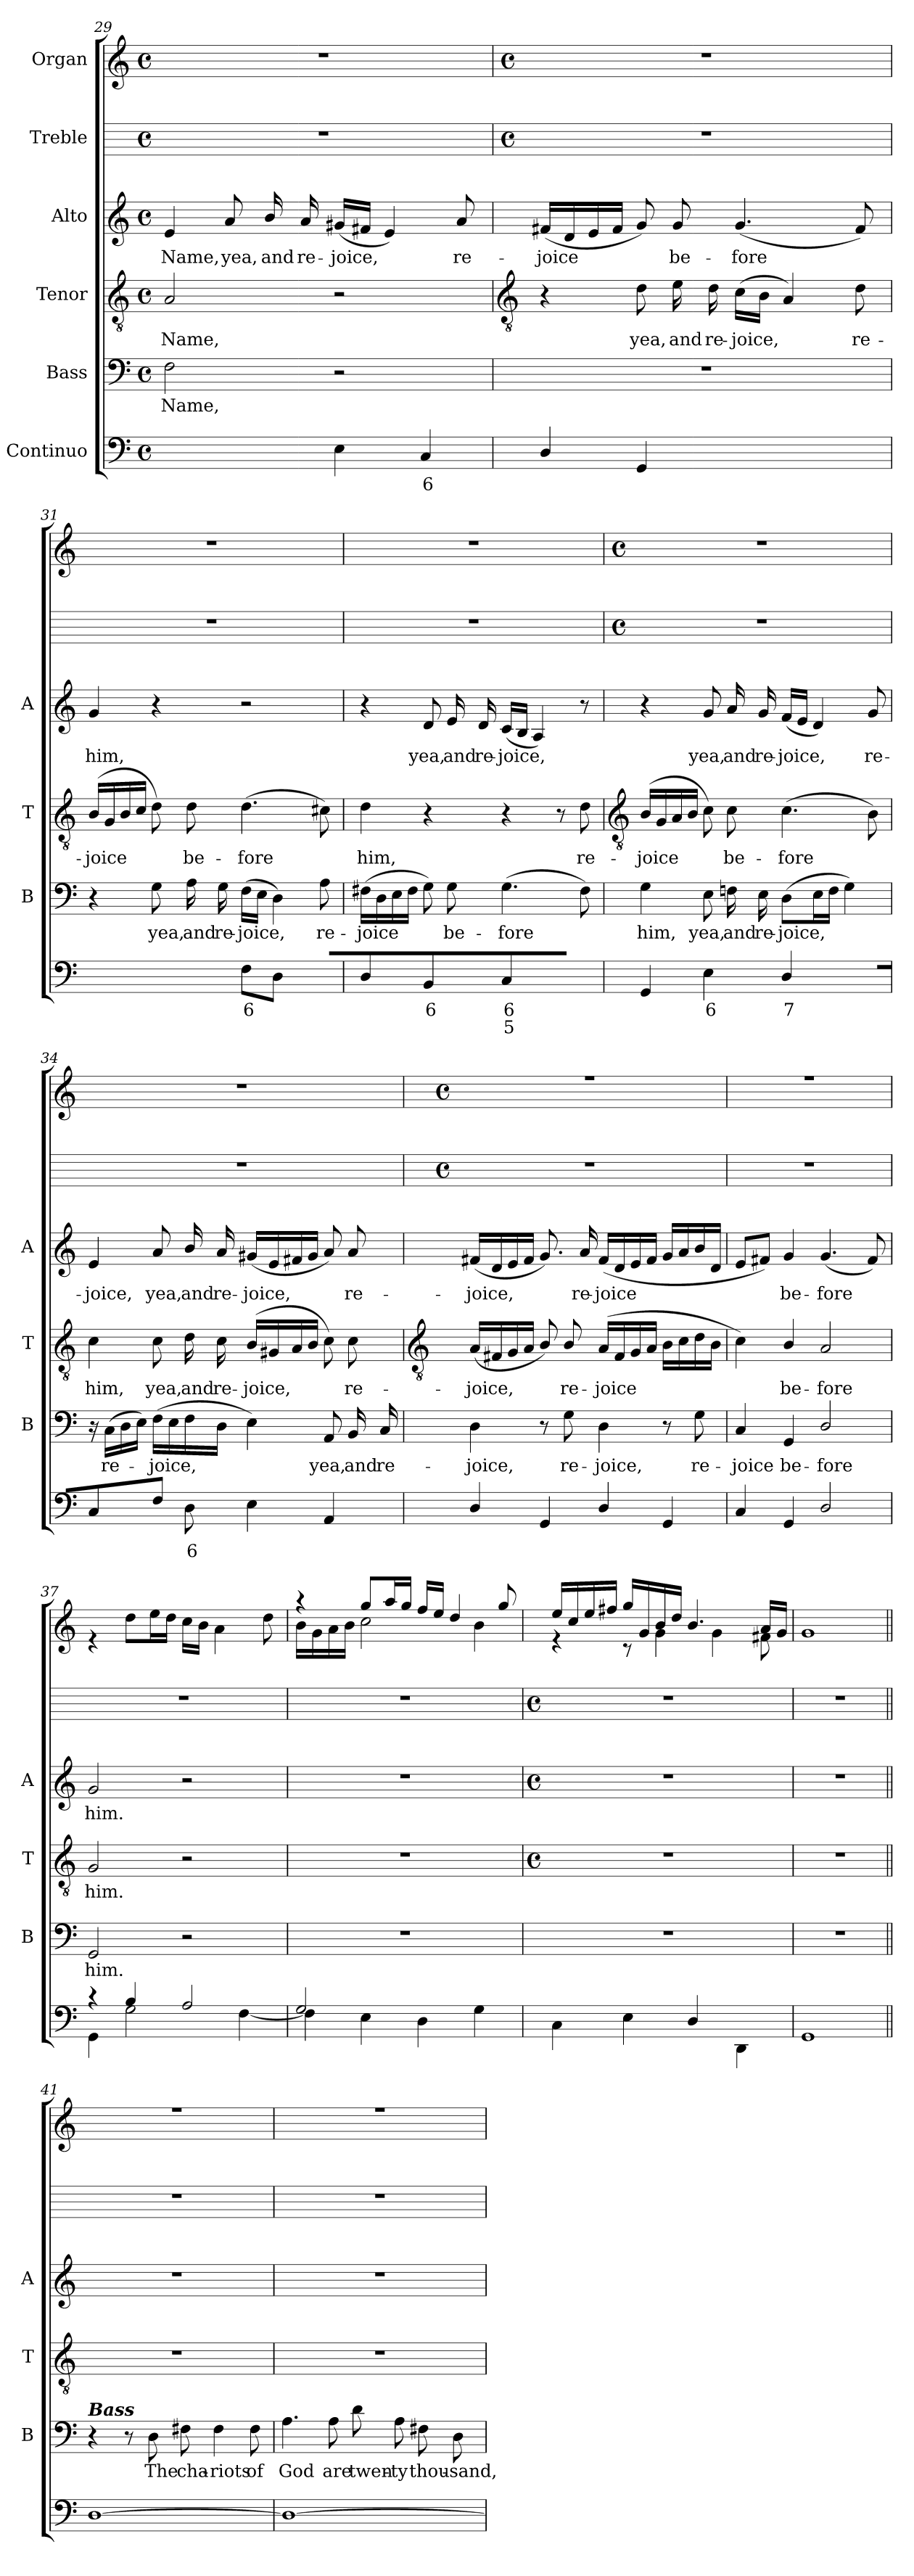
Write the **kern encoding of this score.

**kern	**text	**text	**kern	**text	**kern	**text	**kern	**text	**kern	**kern
*part6	*part6	*part6	*part5	*part5	*part4	*part4	*part3	*part3	*part2	*part1
*staff6	*staff6	*staff6	*staff5	*staff5	*staff4	*staff4	*staff3	*staff3	*staff2	*staff1
*I"Continuo	*	*	*I"Bass	*	*I"Tenor	*	*I"Alto	*	*I"Treble	*I"Organ
*	*	*	*I'B	*	*I'T	*	*I'A	*	*	*
*clefF4	*	*	*clefF4	*	*clefGv2	*	*clefG2	*	*	*clefG2
*k[]	*	*	*k[]	*	*k[]	*	*k[]	*	*	*k[]
*C:	*	*	*C:	*	*C:	*	*C:	*	*	*C:
*M4/4	*	*	*M4/4	*	*M4/4	*	*M4/4	*	*M4/4	*M4/4
*met(c)	*	*	*met(c)	*	*met(c)	*	*met(c)	*	*met(c)	*met(c)
=29	=29	=29	=29	=29	=29	=29	=29	=29	=29	=29
!	!LO:LY:b	!	!	!LO:LY:b	!	!LO:LY:b	!	!LO:LY:b	!	!
[4Fyy	7	.	2F	Name,	2A	Name,	4e	Name,	1r	1r
!	!LO:LY:b	!	!	!	!	!	!	!LO:LY:b	!	!
4Fyy]	6	.	.	.	.	.	8a	yea,	.	.
!	!	!	!	!	!	!	!	!LO:LY:b	!	!
.	.	.	.	.	.	.	16b/	and	.	.
!	!	!	!	!	!	!	!	!LO:LY:b	!	!
.	.	.	.	.	.	.	16a	re-	.	.
!	!	!	!	!	!	!	!	!LO:LY:b	!	!
4E	.	.	2r	.	2r	.	(<16g#XLL	-joice,	.	.
.	.	.	.	.	.	.	16f#XJJ	.	.	.
.	.	.	.	.	.	.	4e)	.	.	.
!	!LO:LY:b	!	!	!	!	!	!	!	!	!
4C	6	.	.	.	.	.	.	.	.	.
!	!	!	!	!	!	!	!	!LO:LY:b	!	!
.	.	.	.	.	.	.	8a	re-	.	.
!!LO:LB:g=z
=30	=30	=30	=30	=30	=30	=30	=30	=30	=30	=30
*	*	*	*	*	*clefGv2	*	*	*	*	*
*	*	*	*	*	*	*	*	*	*M4/4	*M4/4
*	*	*	*	*	*	*	*	*	*met(c)	*met(c)
!	!	!	!	!	!	!	!	!LO:LY:b	!	!
4D/	.	.	1r	.	4r	.	(<16f#XLL	-joice	1r	1r
.	.	.	.	.	.	.	16d	.	.	.
.	.	.	.	.	.	.	16e	.	.	.
.	.	.	.	.	.	.	16f#JJ	.	.	.
!	!	!	!	!	!	!LO:LY:b	!	!	!	!
4GG	.	.	.	.	8d	yea,	8g)	.	.	.
!	!	!	!	!	!	!LO:LY:b	!	!LO:LY:b	!	!
.	.	.	.	.	16e	and	8g	be-	.	.
!	!	!	!	!	!	!LO:LY:b	!	!	!	!
.	.	.	.	.	16d	re-	.	.	.	.
!	!LO:LY:b	!	!	!	!	!LO:LY:b	!	!LO:LY:b	!	!
[4Dyy	4	.	.	.	(>16cLL	-joice,	(<4.g	-fore	.	.
.	.	.	.	.	16BJJ	.	.	.	.	.
.	.	.	.	.	4A)	.	.	.	.	.
!	!LO:LY:b	!	!	!	!	!	!	!	!	!
4Dyy]	3	.	.	.	.	.	.	.	.	.
!	!	!	!	!	!	!LO:LY:b	!	!	!	!
.	.	.	.	.	8d	re-	8f#)	.	.	.
=31	=31	=31	=31	=31	=31	=31	=31	=31	=31	=31
!	!	!	!	!	!	!LO:LY:b	!	!LO:LY:b	!	!
[4Gyy	.	.	4r	.	(<16BLL	-joice	4g	him,	1r	1r
.	.	.	.	.	16G	.	.	.	.	.
.	.	.	.	.	16B	.	.	.	.	.
.	.	.	.	.	16cJJ	.	.	.	.	.
!	!	!	!	!LO:LY:b	!	!	!	!	!	!
4Gyy]	.	.	8G	yea,	8d)	.	4r	.	.	.
!	!	!	!	!LO:LY:b	!	!LO:LY:b	!	!	!	!
.	.	.	16A	and	8d	be-	.	.	.	.
!	!	!	!	!LO:LY:b	!	!	!	!	!	!
.	.	.	16G	re-	.	.	.	.	.	.
!	!LO:LY:b	!	!	!LO:LY:b	!	!LO:LY:b	!	!	!	!
8FL	6	.	(>16FLL	-joice,	(>4.d	-fore	2r	.	.	.
.	.	.	16EJJ	.	.	.	.	.	.	.
8DJ	.	.	4D)	.	.	.	.	.	.	.
!	!LO:LY:b	!	!	!	!	!	!	!	!	!
[8AAyy	4	.	.	.	.	.	.	.	.	.
!	!LO:LY:b	!	!	!LO:LY:b	!	!	!	!	!	!
8AALyy]	3	.	8A	re-	8c#X)	.	.	.	.	.
=32	=32	=32	=32	=32	=32	=32	=32	=32	=32	=32
!	!	!	!	!LO:LY:b	!	!LO:LY:b	!	!	!	!
4D/	.	.	(>16F#XLL	-joice	4d	him,	4r	.	1r	1r
.	.	.	16D	.	.	.	.	.	.	.
.	.	.	16E	.	.	.	.	.	.	.
.	.	.	16F#JJ	.	.	.	.	.	.	.
!	!LO:LY:b	!	!	!	!	!	!	!LO:LY:b	!	!
4BB	6	.	8G)	.	4r	.	8d	yea,	.	.
!	!	!	!	!LO:LY:b	!	!	!	!LO:LY:b	!	!
.	.	.	8G	be-	.	.	16e	and	.	.
!	!	!	!	!	!	!	!	!LO:LY:b	!	!
.	.	.	.	.	.	.	16d	re-	.	.
!	!LO:LY:b	!LO:LY:b	!	!LO:LY:b	!	!	!	!LO:LY:b	!	!
4C	6	5	(>4.G	-fore	4r	.	(<16cLL	-joice,	.	.
.	.	.	.	.	.	.	16BJJ	.	.	.
.	.	.	.	.	.	.	4A)	.	.	.
!	!LO:LY:b	!	!	!	!	!	!	!	!	!
[8DJyy	4	.	.	.	8r	.	.	.	.	.
!	!LO:LY:b	!	!	!	!	!LO:LY:b	!	!	!	!
8DLyy]	3	.	8F#)	.	8d	re-	8r	.	.	.
!!LO:LB:g=z
=33	=33	=33	=33	=33	=33	=33	=33	=33	=33	=33
*	*	*	*	*	*clefGv2	*	*	*	*	*
*	*	*	*	*	*	*	*	*	*M4/4	*M4/4
*	*	*	*	*	*	*	*	*	*met(c)	*met(c)
!	!	!	!	!LO:LY:b	!	!LO:LY:b	!	!	!	!
4GG	.	.	4G	him,	(<16BLL	-joice	4r	.	1r	1r
.	.	.	.	.	16G	.	.	.	.	.
.	.	.	.	.	16A	.	.	.	.	.
.	.	.	.	.	16BJJ	.	.	.	.	.
!	!LO:LY:b	!	!	!LO:LY:b	!	!	!	!LO:LY:b	!	!
4E	6	.	8E	yea,	8c)	.	8g	yea,	.	.
!	!	!	!	!LO:LY:b	!	!LO:LY:b	!	!LO:LY:b	!	!
.	.	.	16Fn	and	8c	be-	16a	and	.	.
!	!	!	!	!LO:LY:b	!	!	!	!LO:LY:b	!	!
.	.	.	16E	re-	.	.	16g	re-	.	.
!	!LO:LY:b	!	!	!LO:LY:b	!	!LO:LY:b	!	!LO:LY:b	!	!
4D/	7	.	(>8DL	-joice,	(>4.c	-fore	(<16fLL	-joice,	.	.
.	.	.	.	.	.	.	16eJJ	.	.	.
.	.	.	16EL	.	.	.	4d)	.	.	.
.	.	.	16FJJ	.	.	.	.	.	.	.
!	!LO:LY:b	!	!	!	!	!	!	!	!	!
[8GGyy	4	.	4G)	.	.	.	.	.	.	.
!	!LO:LY:b	!	!	!	!	!	!	!LO:LY:b	!	!
8GGLyy]	3	.	.	.	8B)	.	8g	re-	.	.
=34	=34	=34	=34	=34	=34	=34	=34	=34	=34	=34
!	!	!	!	!	!	!LO:LY:b	!	!LO:LY:b	!	!
4C	.	.	16r	.	4c	him,	4e	-joice,	1r	1r
!	!	!	!	!LO:LY:b	!	!	!	!	!	!
.	.	.	(>16CLL	re-	.	.	.	.	.	.
.	.	.	16D	.	.	.	.	.	.	.
.	.	.	16EJJ)	.	.	.	.	.	.	.
!	!	!	!	!LO:LY:b	!	!LO:LY:b	!	!LO:LY:b	!	!
8FJ	.	.	(>16FLL	joice,	8c	yea,	8a	yea,	.	.
.	.	.	16E	.	.	.	.	.	.	.
!	!LO:LY:b	!	!	!	!	!LO:LY:b	!	!LO:LY:b	!	!
8DL	6	.	16F	.	16d	and	16b/	and	.	.
!	!	!	!	!	!	!LO:LY:b	!	!LO:LY:b	!	!
.	.	.	16DJJ	.	16c	re-	16a	re-	.	.
!	!	!	!	!	!	!LO:LY:b	!	!LO:LY:b	!	!
4E	.	.	4E)	.	(<16BLL	-joice,	(<16g#XLL	-joice,	.	.
.	.	.	.	.	16G#X	.	16e	.	.	.
.	.	.	.	.	16A	.	16f#X	.	.	.
.	.	.	.	.	16BJJ	.	16g#JJ	.	.	.
!	!	!	!	!LO:LY:b	!	!	!	!	!	!
4AA	.	.	8AA	yea,	8c)	.	8a)	.	.	.
!	!	!	!	!LO:LY:b	!	!LO:LY:b	!	!LO:LY:b	!	!
.	.	.	16BB	and	8c	re-	8a	re-	.	.
!	!	!	!	!LO:LY:b	!	!	!	!	!	!
.	.	.	16C	re-	.	.	.	.	.	.
!!LO:LB:g=z
=35	=35	=35	=35	=35	=35	=35	=35	=35	=35	=35
*	*	*	*	*	*clefGv2	*	*	*	*	*
*	*	*	*	*	*	*	*	*	*	*k[]
*	*	*	*	*	*	*	*	*	*	*C:
*	*	*	*	*	*	*	*	*	*M4/4	*M4/4
*	*	*	*	*	*	*	*	*	*met(c)	*met(c)
*^	*	*	*	*	*	*	*	*	*	*
!	!	!	!	!	!LO:LY:b	!	!LO:LY:b	!	!LO:LY:b	!	!
*	*	*	*	*	*	*	*	*	*	*	*^
4D/	1ryy	.	.	4D	-joice,	(<16ALL	-joice,	(<16f#XLL	-joice,	1r	1r	1ryy
.	.	.	.	.	.	16F#X	.	16d	.	.	.	.
.	.	.	.	.	.	16G	.	16e	.	.	.	.
.	.	.	.	.	.	16AJJ	.	16f#JJ	.	.	.	.
4GG	.	.	.	8r	.	8B/)	.	8.g)	.	.	.	.
!	!	!	!	!	!LO:LY:b	!	!LO:LY:b	!	!	!	!	!
.	.	.	.	8G	re-	8B/	re-	.	.	.	.	.
!	!	!	!	!	!	!	!	!	!LO:LY:b	!	!	!
.	.	.	.	.	.	.	.	16a	re-	.	.	.
!	!	!	!	!	!LO:LY:b	!	!LO:LY:b	!	!LO:LY:b	!	!	!
4D/	.	.	.	4D	-joice,	(<16ALL	-joice	(<16f#LL	-joice	.	.	.
.	.	.	.	.	.	16F#	.	16d	.	.	.	.
.	.	.	.	.	.	16G	.	16e	.	.	.	.
.	.	.	.	.	.	16AJJ	.	16f#JJ	.	.	.	.
4GG	.	.	.	8r	.	16BLL	.	16gLL	.	.	.	.
.	.	.	.	.	.	16c	.	16a	.	.	.	.
!	!	!	!	!	!LO:LY:b	!	!	!	!	!	!	!
.	.	.	.	8G	re-	16d	.	16b	.	.	.	.
.	.	.	.	.	.	16BJJ	.	16dJJ	.	.	.	.
=36	=36	=36	=36	=36	=36	=36	=36	=36	=36	=36	=36	=36
!	!	!	!	!	!LO:LY:b	!	!	!	!	!	!	!
4C	1ryy	.	.	4C	-joice	4c)	.	8eL	.	1r	1r	1ryy
.	.	.	.	.	.	.	.	8f#XJ)	.	.	.	.
!	!	!	!	!	!LO:LY:b	!	!LO:LY:b	!	!LO:LY:b	!	!	!
4GG	.	.	.	4GG	be-	4B/	be-	4g	be-	.	.	.
!	!	!	!	!	!LO:LY:b	!	!LO:LY:b	!	!LO:LY:b	!	!	!
2D/	.	.	.	2D/	-fore	2A	-fore	(<4.g	-fore	.	.	.
.	.	.	.	.	.	.	.	8f#)	.	.	.	.
=37	=37	=37	=37	=37	=37	=37	=37	=37	=37	=37	=37	=37
!	!	!	!	!	!LO:LY:b	!	!LO:LY:b	!	!LO:LY:b	!	!	!
4r	4GG\	.	.	2GG	him.	2G	him.	2g	him.	1r	1ryy	4r
4B/	2G	.	.	.	.	.	.	.	.	.	.	8dd\L
.	.	.	.	.	.	.	.	.	.	.	.	16ee\L
.	.	.	.	.	.	.	.	.	.	.	.	16dd\JJ
2A/	.	.	.	2r	.	2r	.	2r	.	.	.	16cc\LL
.	.	.	.	.	.	.	.	.	.	.	.	16b\JJ
.	.	.	.	.	.	.	.	.	.	.	.	4a\
.	[4F	.	.	.	.	.	.	.	.	.	.	.
.	.	.	.	.	.	.	.	.	.	.	.	8dd\
=38	=38	=38	=38	=38	=38	=38	=38	=38	=38	=38	=38	=38
2G/	4F]	.	.	1r	.	1r	.	1r	.	1r	4r	16b\LL
.	.	.	.	.	.	.	.	.	.	.	.	16g\
.	.	.	.	.	.	.	.	.	.	.	.	16a\
.	.	.	.	.	.	.	.	.	.	.	.	16b\JJ
.	4E	.	.	.	.	.	.	.	.	.	8gg/L	2cc\
.	.	.	.	.	.	.	.	.	.	.	16aa/L	.
.	.	.	.	.	.	.	.	.	.	.	16gg/JJ	.
2ryy	4D	.	.	.	.	.	.	.	.	.	16ff/LL	.
.	.	.	.	.	.	.	.	.	.	.	16ee/JJ	.
.	.	.	.	.	.	.	.	.	.	.	4dd/	.
.	4G	.	.	.	.	.	.	.	.	.	.	4b\
.	.	.	.	.	.	.	.	.	.	.	8gg/	.
!!LO:LB:g=z	!!
=39	=39	=39	=39	=39	=39	=39	=39	=39	=39	=39	=39	=39
*	*	*	*	*	*	*M4/4	*	*M4/4	*	*M4/4	*	*
*	*	*	*	*	*	*met(c)	*	*met(c)	*	*met(c)	*	*
1ryy	4C	.	.	1r	.	1r	.	1r	.	1r	16ee/LL	4r
.	.	.	.	.	.	.	.	.	.	.	16cc/	.
.	.	.	.	.	.	.	.	.	.	.	16ee/	.
.	.	.	.	.	.	.	.	.	.	.	16ff#X/JJ	.
.	4E	.	.	.	.	.	.	.	.	.	16gg/LL	8r
.	.	.	.	.	.	.	.	.	.	.	16g/	.
.	.	.	.	.	.	.	.	.	.	.	16b/	4g\
.	.	.	.	.	.	.	.	.	.	.	16dd/JJ	.
.	4D/	.	.	.	.	.	.	.	.	.	4.b/	.
.	.	.	.	.	.	.	.	.	.	.	.	4g\
.	4DD	.	.	.	.	.	.	.	.	.	.	.
.	.	.	.	.	.	.	.	.	.	.	16a/LL	8f#X\
.	.	.	.	.	.	.	.	.	.	.	16g/JJ	.
=40	=40	=40	=40	=40	=40	=40	=40	=40	=40	=40	=40	=40
1ryy	1GG	.	.	1r	.	1r	.	1r	.	1r	1g/	1ryy
=41||	=41||	=41||	=41||	=41||	=41||	=41||	=41||	=41||	=41||	=41||	=41||	=41||
!	!	!	!	!LO:TX:a:Bi:t=Bass	!	!	!	!	!	!	!	!
[1D	1ryy	.	.	4r	.	1r	.	1r	.	1r	1r	1ryy
.	.	.	.	8r	.	.	.	.	.	.	.	.
!	!	!	!	!	!LO:LY:b	!	!	!	!	!	!	!
.	.	.	.	8D	The	.	.	.	.	.	.	.
!	!	!	!	!	!LO:LY:b	!	!	!	!	!	!	!
.	.	.	.	8F#X	cha-	.	.	.	.	.	.	.
!	!	!	!	!	!LO:LY:b	!	!	!	!	!	!	!
.	.	.	.	4F#	-riots	.	.	.	.	.	.	.
!	!	!	!	!	!LO:LY:b	!	!	!	!	!	!	!
.	.	.	.	8F#	of	.	.	.	.	.	.	.
=42	=42	=42	=42	=42	=42	=42	=42	=42	=42	=42	=42	=42
!	!	!	!	!	!LO:LY:b	!	!	!	!	!	!	!
1D_	1ryy	.	.	4.A	God	1r	.	1r	.	1r	1r	1ryy
!	!	!	!	!	!LO:LY:b	!	!	!	!	!	!	!
.	.	.	.	8A	are	.	.	.	.	.	.	.
!	!	!	!	!	!LO:LY:b	!	!	!	!	!	!	!
.	.	.	.	8d	twen-	.	.	.	.	.	.	.
!	!	!	!	!	!LO:LY:b	!	!	!	!	!	!	!
.	.	.	.	8A	-ty	.	.	.	.	.	.	.
!	!	!	!	!	!LO:LY:b	!	!	!	!	!	!	!
.	.	.	.	8F#X	thou-	.	.	.	.	.	.	.
!	!	!	!	!	!LO:LY:b	!	!	!	!	!	!	!
.	.	.	.	8D	-sand,	.	.	.	.	.	.	.
*v	*v	*	*	*	*	*	*	*	*	*	*v	*v
=	=	=	=	=	=	=	=	=	=	=
*-	*-	*-	*-	*-	*-	*-	*-	*-	*-	*-
